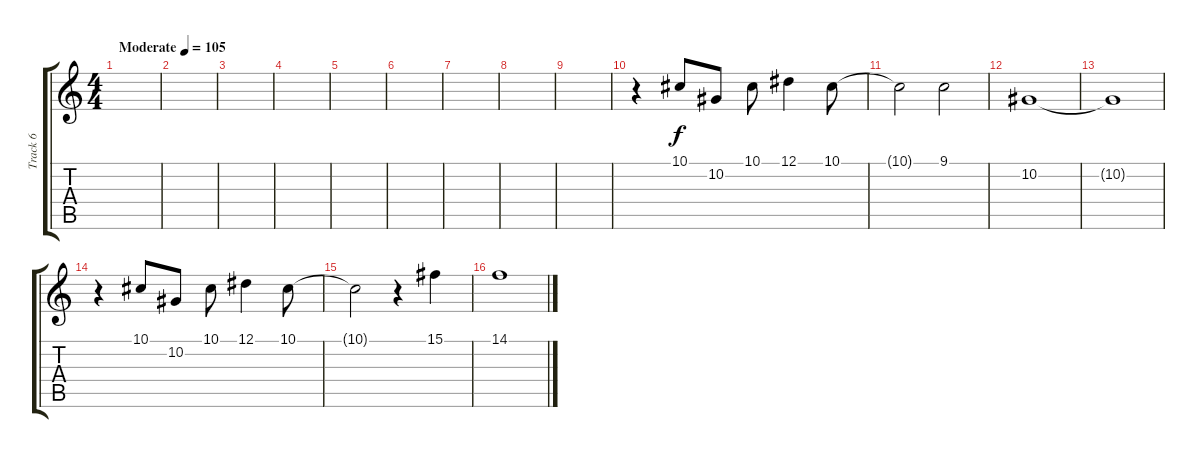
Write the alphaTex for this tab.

\track ("Track 6" "Track 6") {instrument synthbrass1}
\staff {score tabs}
\tuning (Eb4 Bb3 Gb3 Db3 Ab2 Db2) {hide}
\ts (4 4)
\tempo (105 "Moderate")
\clef g2
\ks c
|
|
|
|
|
|
|
|
|
r.4 10.1.8 10.2.8 10.1.8 12.1.4 10.1.8 |
10.1{t}.2 9.1.2 |
10.2.1 |
10.2{t}.1 |
r.4 10.1.8 10.2.8 10.1.8 12.1.4 10.1.8 |
10.1{t}.2 r.4 15.1.4 |
14.1.1
